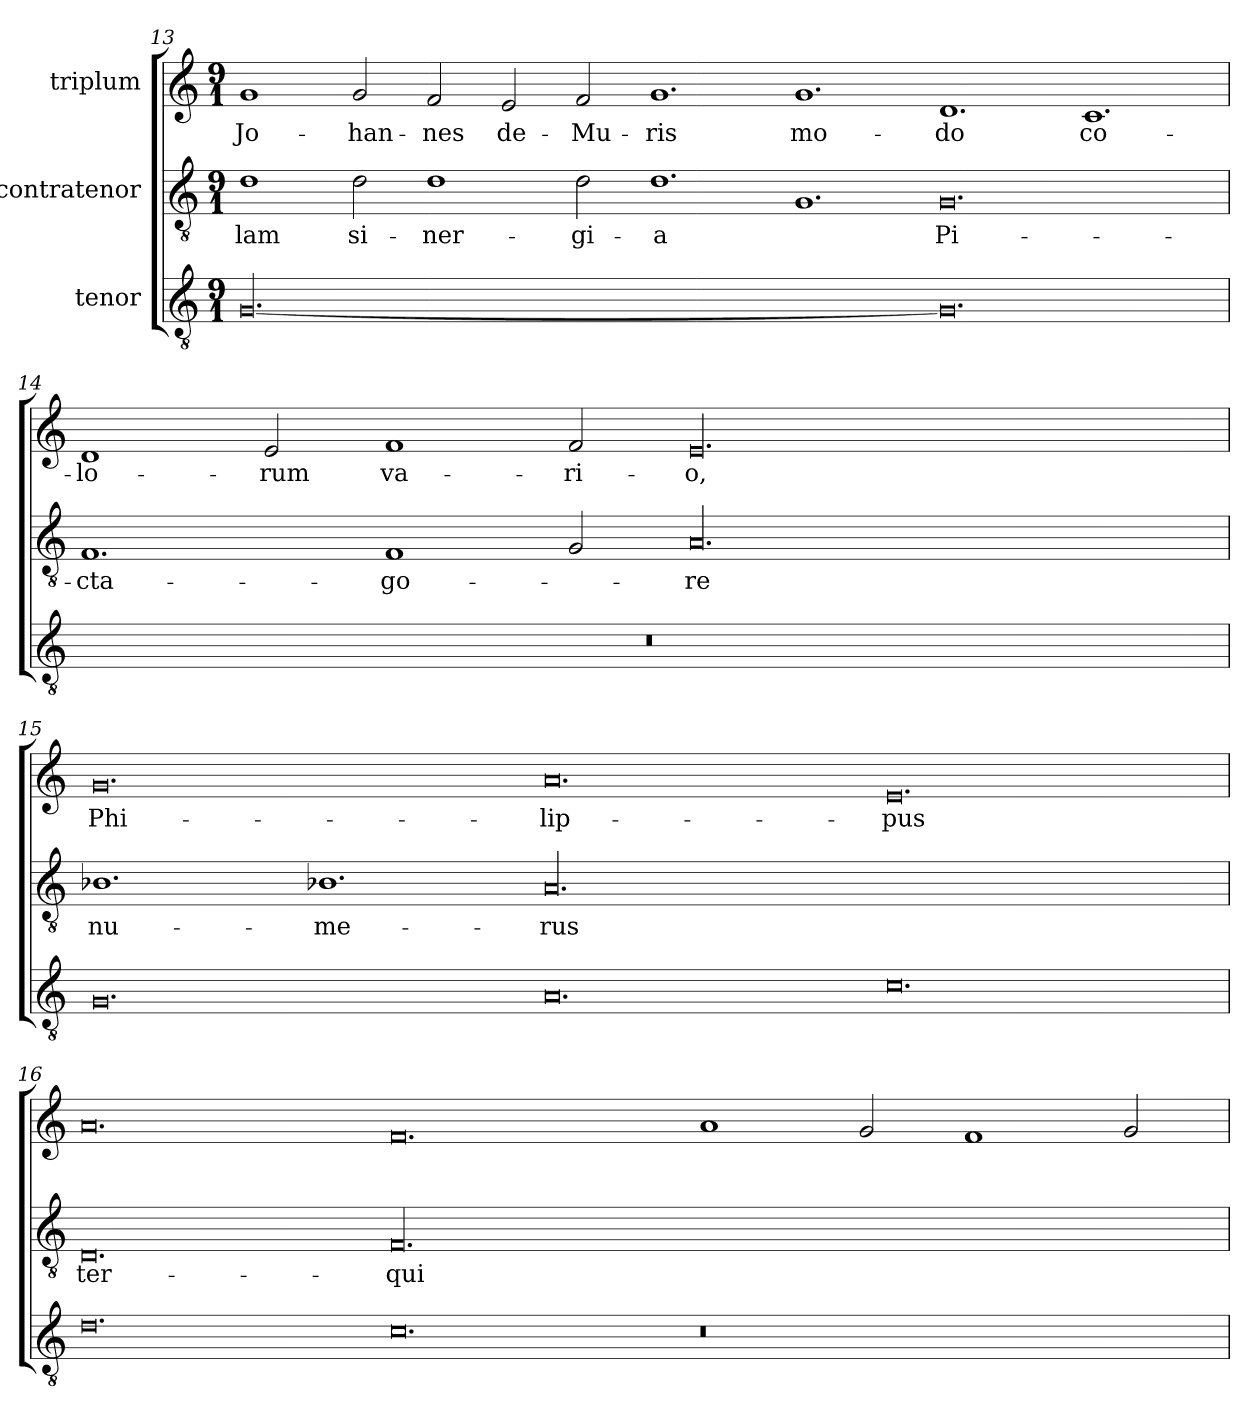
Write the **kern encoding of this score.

**kern	**kern	**text	**kern	**text
*part3	*part2	*part2	*part1	*part1
*staff3	*staff2	*staff2	*staff1	*staff1
*I"tenor	*I"contratenor	*	*I"triplum	*
*clefGv2	*clefGv2	*	*clefG2	*
*k[]	*k[]	*	*k[]	*
*C:	*C:	*	*C:	*
*M9/1	*M9/1	*	*M9/1	*
=13	=13	=13	=13	=13
[00.G/	1d\	-lam	1g/	Jo-
.	2d\	si-	2g/	-han-
.	1d\	-ner-	2f/	-nes
.	.	.	2e/	de-
.	2d\	-gi-	2f/	Mu-
.	1.d\	-a	1.g/	-ris
.	1.G/	.	1.g/	mo-
0.G/]	0.G/	Pi-	1.d/	-do
.	.	.	1.c/	co-
=14	=14	=14	=14	=14
1%9r	1.F/	-cta-	1d/	-lo-
.	.	.	2e/	-rum
.	1F/	-go-	1f/	va-
.	2G/	.	2f/	-ri-
.	00.A/	-re	00.e/	-o,
=15	=15	=15	=15	=15
0.G/	1.B-X\	nu-	0.g/	Phi-
.	1.B-X\	-me-	.	.
0.A/	00.A/	-rus	0.a/	-lip-
0.c\	.	.	0.e/	-pus
!!LO:PB:g=z
=16	=16	=16	=16	=16
0.d\	0.D/	ter-	0.a/	.
0.c\	00.F/	qui-	0.f/	.
0.r	.	.	1a/	.
.	.	.	2g/	.
.	.	.	1f/	.
.	.	.	2g/	.
=	=	=	=	=
*-	*-	*-	*-	*-
